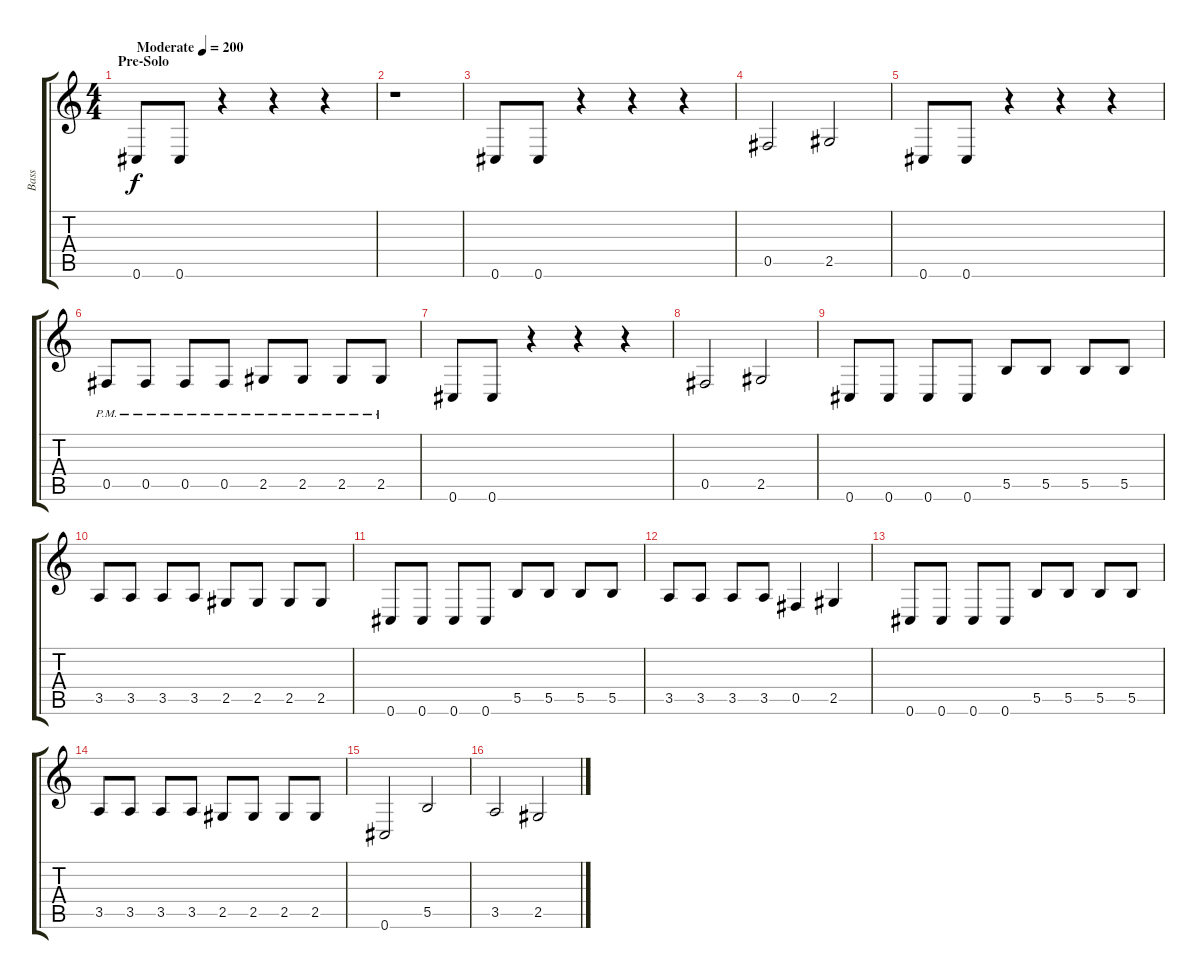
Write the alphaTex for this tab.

\track ("Bass" "Bass") {instrument electricbassfinger}
\staff {score tabs}
\tuning (Db4 Ab3 E3 B2 Gb2 Db2) {hide}
\ts (4 4)
\section ("" "Pre-Solo")
\tempo (200 "Moderate")
\clef g2
\ks c
0.6.8{dy f instrument electricbassfinger} 0.6.8 r.4 r.4 r.4 |
r.1 |
0.6.8 0.6.8 r.4 r.4 r.4 |
0.5.2 2.5.2 |
0.6.8 0.6.8 r.4 r.4 r.4 |
0.5{pm}.8 0.5{pm}.8 0.5{pm}.8 0.5{pm}.8 2.5{pm}.8 2.5{pm}.8 2.5{pm}.8 2.5{pm}.8 |
0.6.8 0.6.8 r.4 r.4 r.4 |
0.5.2 2.5.2 |
0.6.8 0.6.8 0.6.8 0.6.8 5.5.8 5.5.8 5.5.8 5.5.8 |
3.5.8 3.5.8 3.5.8 3.5.8 2.5.8 2.5.8 2.5.8 2.5.8 |
0.6.8 0.6.8 0.6.8 0.6.8 5.5.8 5.5.8 5.5.8 5.5.8 |
3.5.8 3.5.8 3.5.8 3.5.8 0.5.4 2.5.4 |
0.6.8 0.6.8 0.6.8 0.6.8 5.5.8 5.5.8 5.5.8 5.5.8 |
3.5.8 3.5.8 3.5.8 3.5.8 2.5.8 2.5.8 2.5.8 2.5.8 |
0.6.2 5.5.2 |
3.5.2 2.5.2
